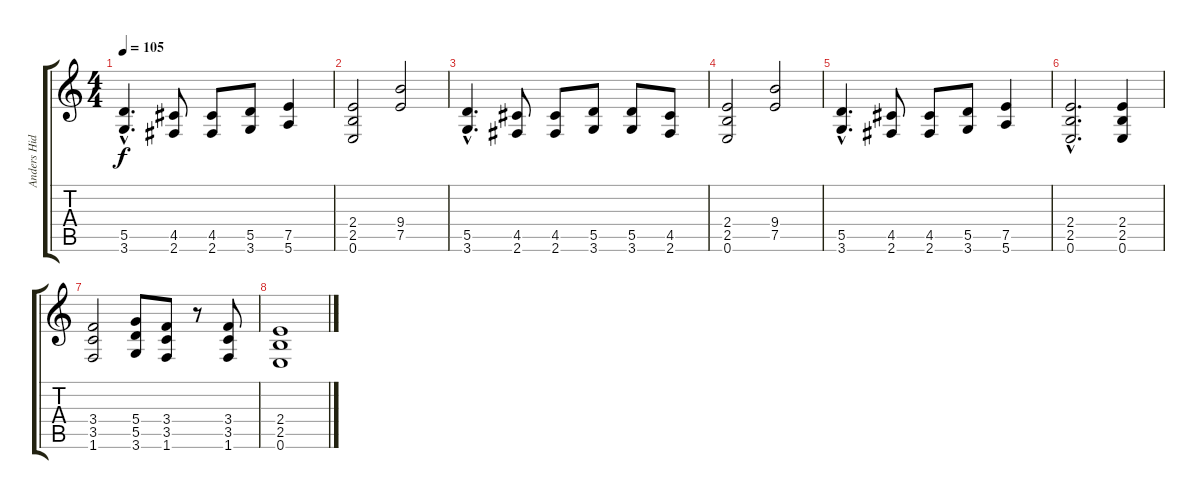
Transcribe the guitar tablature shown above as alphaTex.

\track ("Anders Hidle" "Anders Hid") {instrument acousticguitarsteel}
\staff {score tabs}
\tuning (E4 B3 G3 D3 A2 E2) {hide}
\ts (4 4)
\tempo 105
\clef g2
\ks c
(5.5{hac} 3.6{hac}).4{d dy f} (4.5 2.6).8 (4.5 2.6).8 (5.5 3.6).8 (7.5 5.6).4 |
(2.4 2.5 0.6).2 (9.4 7.5).2 |
(5.5{hac} 3.6{hac}).4{d} (4.5 2.6).8 (4.5 2.6).8 (5.5 3.6).8 (5.5 3.6).8 (4.5 2.6).8 |
(2.4 2.5 0.6).2 (9.4 7.5).2 |
(5.5{hac} 3.6{hac}).4{d} (4.5 2.6).8 (4.5 2.6).8 (5.5 3.6).8 (7.5 5.6).4 |
(2.4{hac} 2.5{hac} 0.6{hac}).2{d instrument distortionguitar} (2.4 2.5 0.6).4 |
(3.4 3.5 1.6).2 (5.4 5.5 3.6).8 (3.4 3.5 1.6).8 r.8 (3.4 3.5 1.6).8 |
(2.4 2.5 0.6).1{volume 0}
